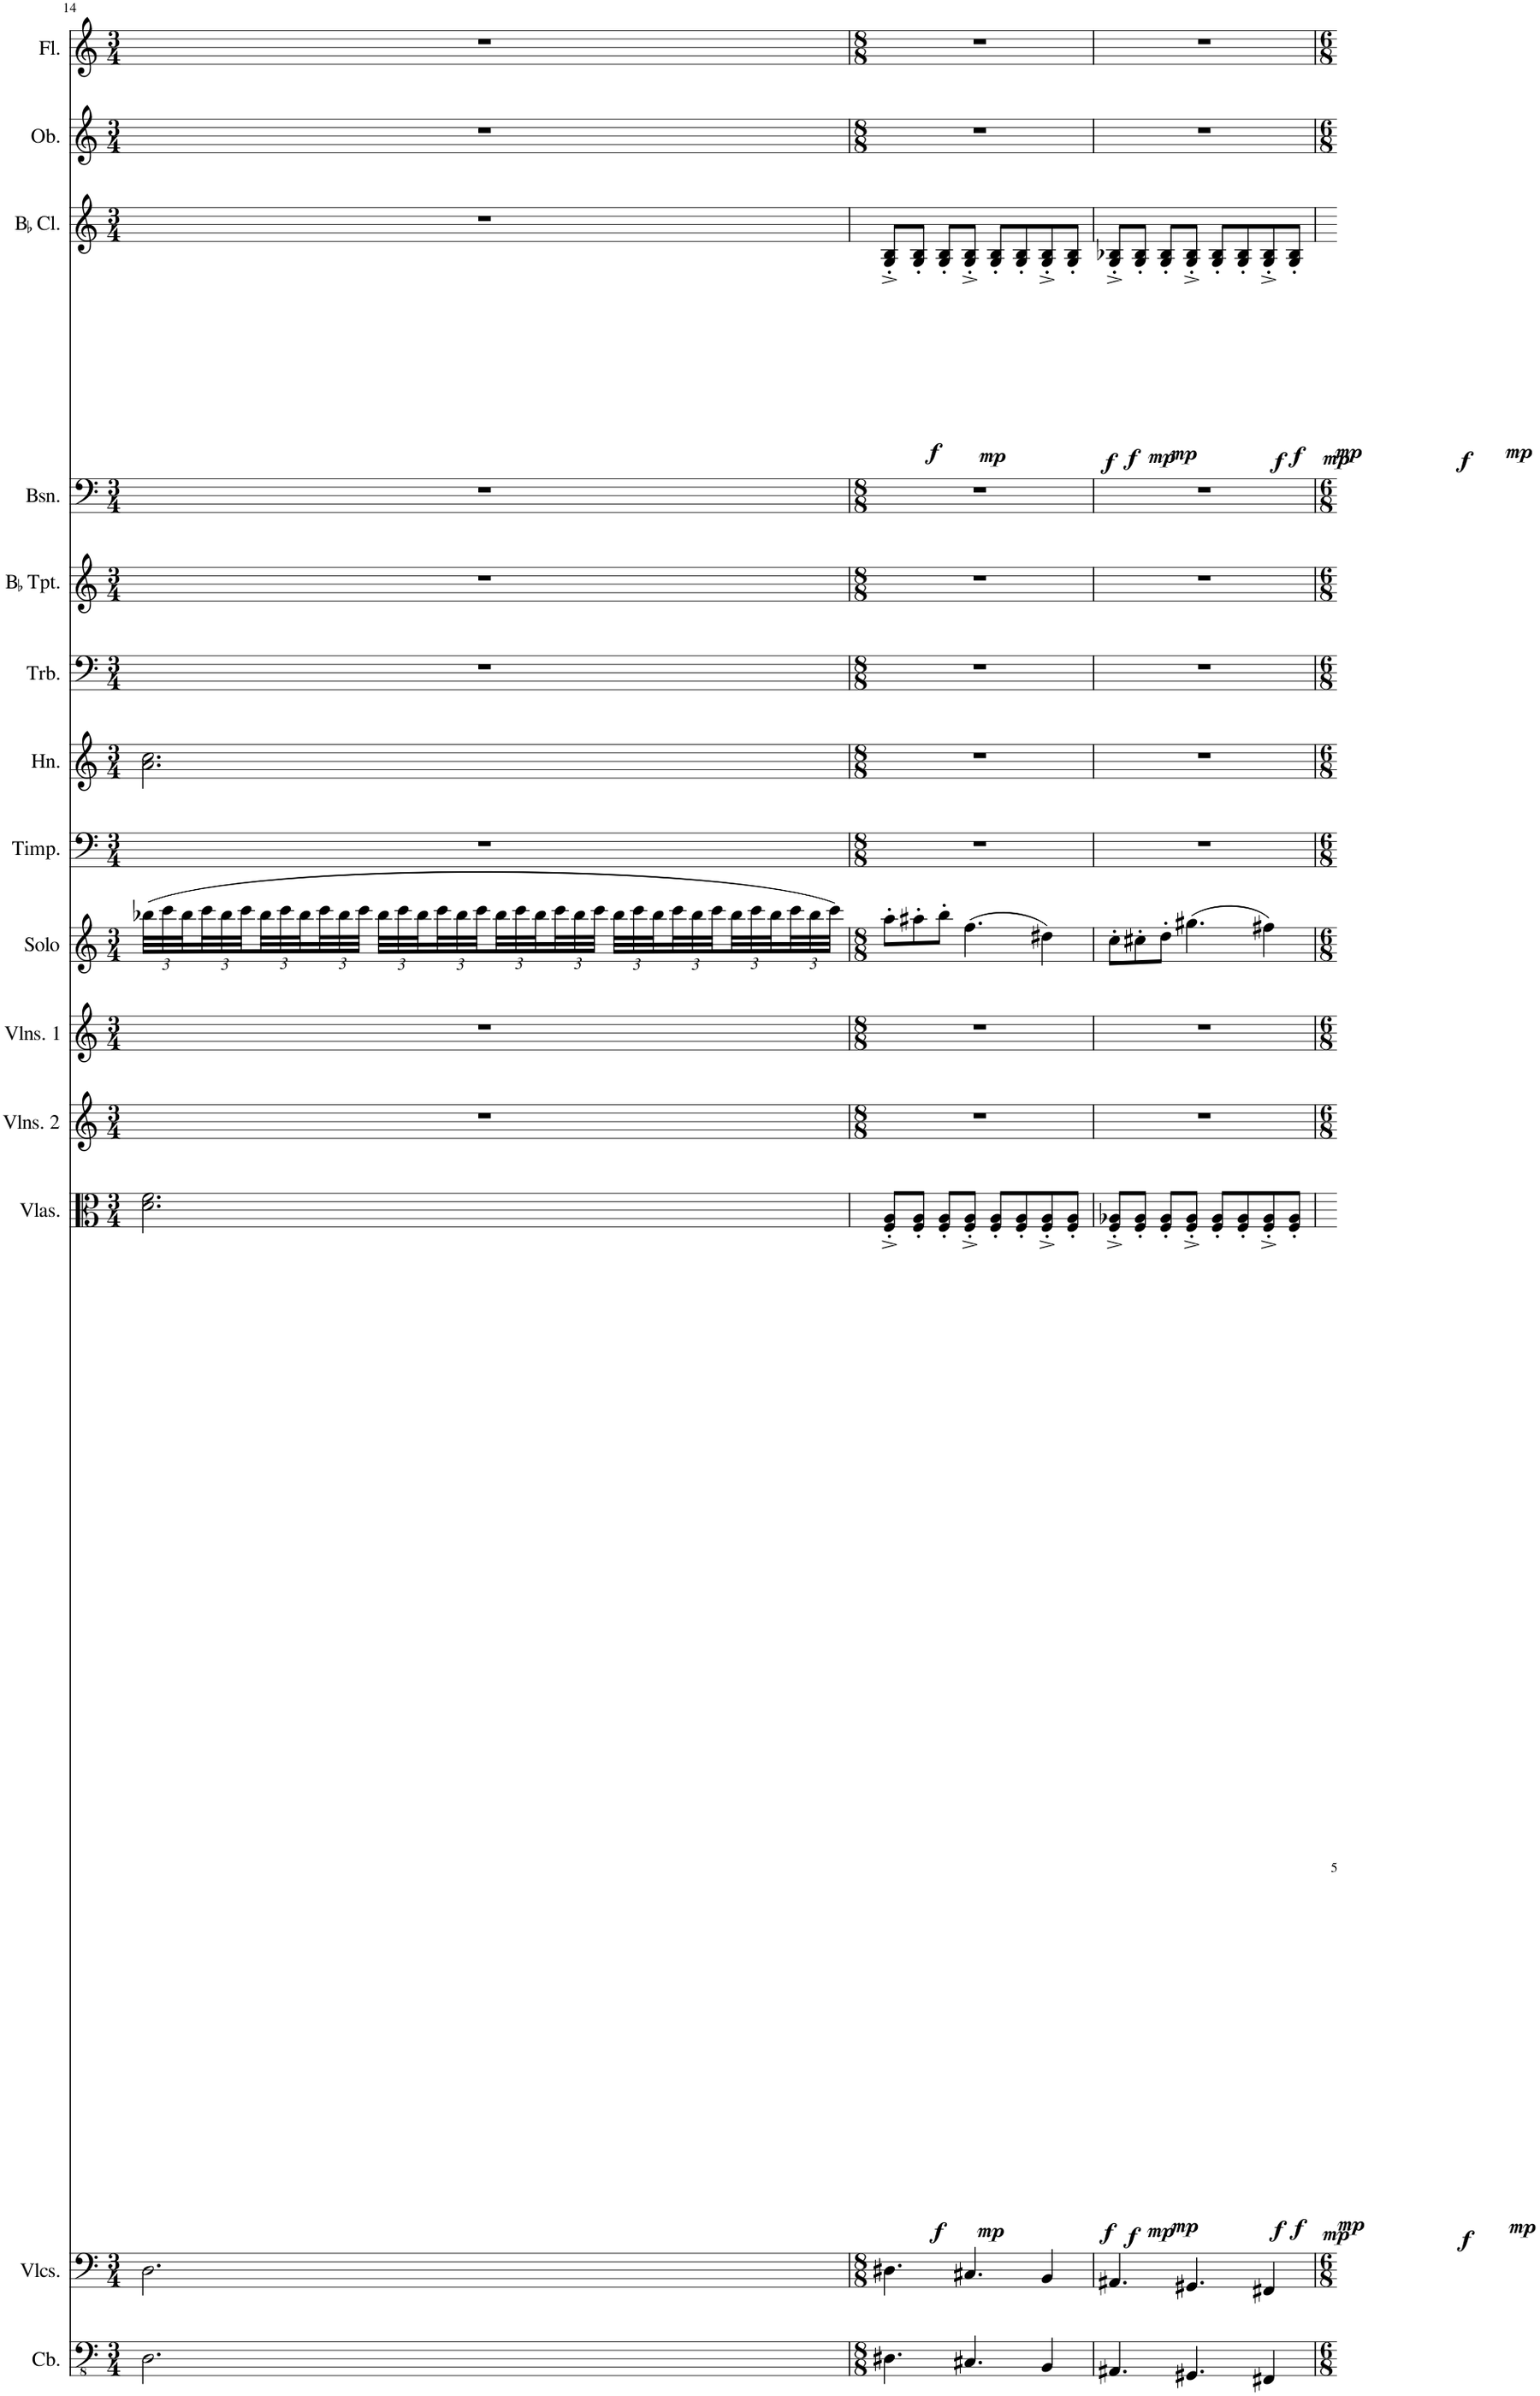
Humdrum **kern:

**kern	**kern	**kern	**dynam	**kern	**kern	**kern	**kern	**kern	**kern	**kern	**kern	**kern	**dynam	**kern	**kern
*part14	*part13	*part12	*part12	*part11	*part10	*part9	*part8	*part7	*part6	*part5	*part4	*part3	*part3	*part2	*part1
*staff14	*staff13	*staff12	*staff12	*staff11	*staff10	*staff9	*staff8	*staff7	*staff6	*staff5	*staff4	*staff3	*staff3	*staff2	*staff1
*I"Contrabass	*I"Violoncellos	*I"Violas	*	*I"Violins 2	*I"Violins 1	*I"Solo Vn	*I"Timpani	*I"Horn	*I"Trombone	*I"BaccidentalFlat Trumpet	*I"Bassoon	*I"BaccidentalFlat Clarinet	*	*I"Oboe	*I"Flute
*I'Cb.	*I'Vlcs.	*I'Vlas.	*	*I'Vlns. 2	*I'Vlns. 1	*I'Solo	*I'Timp.	*I'Hn.	*I'Trb.	*I'BaccidentalFlat Tpt.	*I'Bsn.	*I'BaccidentalFlat Cl.	*	*I'Ob.	*I'Fl.
!!LO:PB:g=z
*clefFv4	*clefF4	*clefC3	*	*clefG2	*clefG2	*clefG2	*clefF4	*clefG2	*clefF4	*clefG2	*clefF4	*clefG2	*	*clefG2	*clefG2
*Trd7c12	*	*	*	*	*	*	*	*Trd4c7	*	*Trd1c2	*	*Trd1c2	*	*	*
*k[]	*k[]	*k[]	*	*k[]	*k[]	*k[]	*k[]	*k[]	*k[]	*k[]	*k[]	*k[]	*	*k[]	*k[]
*M3/4	*M3/4	*M3/4	*	*M3/4	*M3/4	*M3/4	*M3/4	*M3/4	*M3/4	*M3/4	*M3/4	*M3/4	*	*M3/4	*M3/4
*	*	*	*	*	*	*Xbrackettup	*	*	*	*	*	*	*	*	*
=14	=14	=14	=14	=14	=14	=14	=14	=14	=14	=14	=14	=14	=14	=14	=14
2.DD\	2.D\	2.d\ 2.f\	.	2.r	2.r	(48bb-X\LLL	2.r	2.a\ 2.cc\	2.r	2.r	2.r	2.r	.	2.r	2.r
.	.	.	.	.	.	48ccc\	.	.	.	.	.	.	.	.	.
.	.	.	.	.	.	48bb-\	.	.	.	.	.	.	.	.	.
.	.	.	.	.	.	48ccc\	.	.	.	.	.	.	.	.	.
.	.	.	.	.	.	48bb-\	.	.	.	.	.	.	.	.	.
.	.	.	.	.	.	48ccc\	.	.	.	.	.	.	.	.	.
.	.	.	.	.	.	48bb-\	.	.	.	.	.	.	.	.	.
.	.	.	.	.	.	48ccc\	.	.	.	.	.	.	.	.	.
.	.	.	.	.	.	48bb-\	.	.	.	.	.	.	.	.	.
.	.	.	.	.	.	48ccc\	.	.	.	.	.	.	.	.	.
.	.	.	.	.	.	48bb-\	.	.	.	.	.	.	.	.	.
.	.	.	.	.	.	48ccc\JJJ	.	.	.	.	.	.	.	.	.
.	.	.	.	.	.	48bb-\LLL	.	.	.	.	.	.	.	.	.
.	.	.	.	.	.	48ccc\	.	.	.	.	.	.	.	.	.
.	.	.	.	.	.	48bb-\	.	.	.	.	.	.	.	.	.
.	.	.	.	.	.	48ccc\	.	.	.	.	.	.	.	.	.
.	.	.	.	.	.	48bb-\	.	.	.	.	.	.	.	.	.
.	.	.	.	.	.	48ccc\	.	.	.	.	.	.	.	.	.
.	.	.	.	.	.	48bb-\	.	.	.	.	.	.	.	.	.
.	.	.	.	.	.	48ccc\	.	.	.	.	.	.	.	.	.
.	.	.	.	.	.	48bb-\	.	.	.	.	.	.	.	.	.
.	.	.	.	.	.	48ccc\	.	.	.	.	.	.	.	.	.
.	.	.	.	.	.	48bb-\	.	.	.	.	.	.	.	.	.
.	.	.	.	.	.	48ccc\JJJ	.	.	.	.	.	.	.	.	.
.	.	.	.	.	.	48bb-\LLL	.	.	.	.	.	.	.	.	.
.	.	.	.	.	.	48ccc\	.	.	.	.	.	.	.	.	.
.	.	.	.	.	.	48bb-\	.	.	.	.	.	.	.	.	.
.	.	.	.	.	.	48ccc\	.	.	.	.	.	.	.	.	.
.	.	.	.	.	.	48bb-\	.	.	.	.	.	.	.	.	.
.	.	.	.	.	.	48ccc\	.	.	.	.	.	.	.	.	.
.	.	.	.	.	.	48bb-\	.	.	.	.	.	.	.	.	.
.	.	.	.	.	.	48ccc\	.	.	.	.	.	.	.	.	.
.	.	.	.	.	.	48bb-\	.	.	.	.	.	.	.	.	.
.	.	.	.	.	.	48ccc\	.	.	.	.	.	.	.	.	.
.	.	.	.	.	.	48bb-\	.	.	.	.	.	.	.	.	.
.	.	.	.	.	.	48ccc\JJJ)	.	.	.	.	.	.	.	.	.
=15	=15	=15	=15	=15	=15	=15	=15	=15	=15	=15	=15	=15	=15	=15	=15
*M8/8	*M8/8	*	*	*M8/8	*M8/8	*M8/8	*M8/8	*M8/8	*M8/8	*M8/8	*M8/8	*	*	*M8/8	*M8/8
!	!	!	!LO:DY:b	!	!	!	!	!	!	!	!	!	!LO:DY:b	!	!
4.DD#X\	4.D#X\	8F/'^ 8A/'^L	f	1r	1r	8aa'\L	1r	1r	1r	1r	1r	8G/'^ 8B/'^L	f	1r	1r
!	!	!	!LO:DY:b	!	!	!	!	!	!	!	!	!	!LO:DY:b	!	!
.	.	8F/' 8A/'J	mp	.	.	8aa#X'\	.	.	.	.	.	8G/' 8B/'J	mp	.	.
.	.	8F/' 8A/'L	.	.	.	8bb'\J	.	.	.	.	.	8G/' 8B/'L	.	.	.
!	!	!	!LO:DY:b	!	!	!	!	!	!	!	!	!	!LO:DY:b	!	!
4.CC#X/	4.C#X/	8F/'^ 8A/'^J	f	.	.	(4.ff\	.	.	.	.	.	8G/'^ 8B/'^J	f	.	.
!	!	!	!LO:DY:b	!	!	!	!	!	!	!	!	!	!LO:DY:b	!	!
.	.	8F/' 8A/'L	mp	.	.	.	.	.	.	.	.	8G/' 8B/'L	mp	.	.
.	.	8F/' 8A/'	.	.	.	.	.	.	.	.	.	8G/' 8B/'	.	.	.
!	!	!	!LO:DY:b	!	!	!	!	!	!	!	!	!	!LO:DY:b	!	!
4BBB/	4BB/	8F/'^ 8A/'^	f	.	.	4dd#X\)	.	.	.	.	.	8G/'^ 8B/'^	f	.	.
!	!	!	!LO:DY:b	!	!	!	!	!	!	!	!	!	!LO:DY:b	!	!
.	.	8F/' 8A/'J	mp	.	.	.	.	.	.	.	.	8G/' 8B/'J	mp	.	.
=16	=16	=16	=16	=16	=16	=16	=16	=16	=16	=16	=16	=16	=16	=16	=16
!	!	!	!LO:DY:b	!	!	!	!	!	!	!	!	!	!LO:DY:b	!	!
4.AAA#X/	4.AA#X/	8F/'^ 8A-X/'^L	f	1r	1r	8cc'\L	1r	1r	1r	1r	1r	8G/'^ 8B-X/'^L	f	1r	1r
!	!	!	!LO:DY:b	!	!	!	!	!	!	!	!	!	!LO:DY:b	!	!
.	.	8F/' 8A-/'J	mp	.	.	8cc#X'\	.	.	.	.	.	8G/' 8B-/'J	mp	.	.
.	.	8F/' 8A-/'L	.	.	.	8dd'\J	.	.	.	.	.	8G/' 8B-/'L	.	.	.
!	!	!	!LO:DY:b	!	!	!	!	!	!	!	!	!	!LO:DY:b	!	!
4.GGG#X/	4.GG#X/	8F/'^ 8A-/'^J	f	.	.	(4.gg#X\	.	.	.	.	.	8G/'^ 8B-/'^J	f	.	.
!	!	!	!LO:DY:b	!	!	!	!	!	!	!	!	!	!LO:DY:b	!	!
.	.	8F/' 8A-/'L	mp	.	.	.	.	.	.	.	.	8G/' 8B-/'L	mp	.	.
.	.	8F/' 8A-/'	.	.	.	.	.	.	.	.	.	8G/' 8B-/'	.	.	.
!	!	!	!LO:DY:b	!	!	!	!	!	!	!	!	!	!LO:DY:b	!	!
4FFF#X/	4FF#X/	8F/'^ 8A-/'^	f	.	.	4ff#X\)	.	.	.	.	.	8G/'^ 8B-/'^	f	.	.
!	!	!	!LO:DY:b	!	!	!	!	!	!	!	!	!	!LO:DY:b	!	!
.	.	8F/' 8A-/'J	mp	.	.	.	.	.	.	.	.	8G/' 8B-/'J	mp	.	.
=	=	=	=	=	=	=	=	=	=	=	=	=	=	=	=
*-	*-	*-	*-	*-	*-	*-	*-	*-	*-	*-	*-	*-	*-	*-	*-
